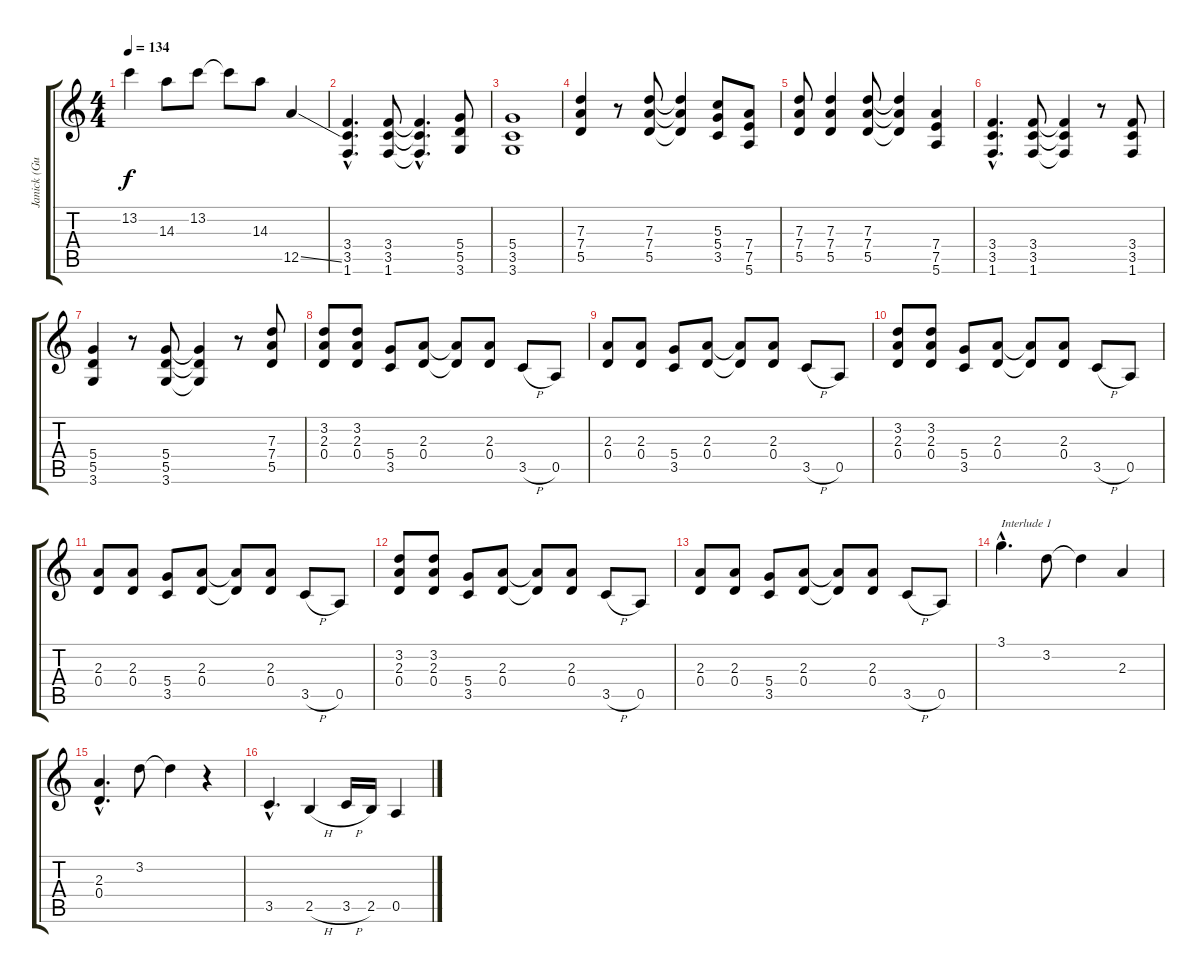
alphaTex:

\track ("Janick (Guitar 2)" "Janick (Gu") {instrument distortionguitar}
\staff {score tabs}
\tuning (E4 B3 G3 D3 A2 E2) {hide}
\ts (4 4)
\tempo 134
\clef g2
\ks c
13.2.4{dy f} 14.3.8 13.2.8 13.2{t}.8 14.3.8 12.5{ss}.4 |
(3.4{hac} 3.5{hac} 1.6{hac}).4{d} (3.4 3.5 1.6).8 (3.4{hac t} 3.5{hac t} 1.6{hac t}).4{d} (5.4 5.5 3.6).8 |
(5.4 3.5 3.6).1 |
(7.3 7.4 5.5).4 r.8 (7.3 7.4 5.5).8 (7.3{t} 7.4{t} 5.5{t}).4 (5.3 5.4 3.5).8 (7.4 7.5 5.6).8 |
(7.3 7.4 5.5).8 (7.3 7.4 5.5).4 (7.3 7.4 5.5).8 (7.3{t} 7.4{t} 5.5{t}).4 (7.4 7.5 5.6).4 |
(3.4{hac} 3.5{hac} 1.6{hac}).4{d} (3.4 3.5 1.6).8 (3.4{t} 3.5{t} 1.6{t}).4 r.8 (3.4 3.5 1.6).8 |
(5.4 5.5 3.6).4 r.8 (5.4 5.5 3.6).8 (5.4{t} 5.5{t} 3.6{t}).4 r.8 (7.3 7.4 5.5).8 |
(3.2 2.3 0.4).8 (3.2 2.3 0.4).8 (5.4 3.5).8 (2.3 0.4).8 (2.3{t} 0.4{t}).8 (2.3 0.4).8 3.5{h}.8 0.5.8 |
(2.3 0.4).8 (2.3 0.4).8 (5.4 3.5).8 (2.3 0.4).8 (2.3{t} 0.4{t}).8 (2.3 0.4).8 3.5{h}.8 0.5.8 |
(3.2 2.3 0.4).8 (3.2 2.3 0.4).8 (5.4 3.5).8 (2.3 0.4).8 (2.3{t} 0.4{t}).8 (2.3 0.4).8 3.5{h}.8 0.5.8 |
(2.3 0.4).8 (2.3 0.4).8 (5.4 3.5).8 (2.3 0.4).8 (2.3{t} 0.4{t}).8 (2.3 0.4).8 3.5{h}.8 0.5.8 |
(3.2 2.3 0.4).8 (3.2 2.3 0.4).8 (5.4 3.5).8 (2.3 0.4).8 (2.3{t} 0.4{t}).8 (2.3 0.4).8 3.5{h}.8 0.5.8 |
(2.3 0.4).8 (2.3 0.4).8 (5.4 3.5).8 (2.3 0.4).8 (2.3{t} 0.4{t}).8 (2.3 0.4).8 3.5{h}.8 0.5.8 |
3.1{hac}.4{d txt "Interlude 1"} 3.2.8 3.2{t}.4 2.3.4 |
(2.3{hac} 0.4{hac}).4{d} 3.2.8 3.2{t}.4 r.4 |
3.5{hac}.4{d} 2.5{h}.4 3.5{h}.16 2.5.16 0.5.4
